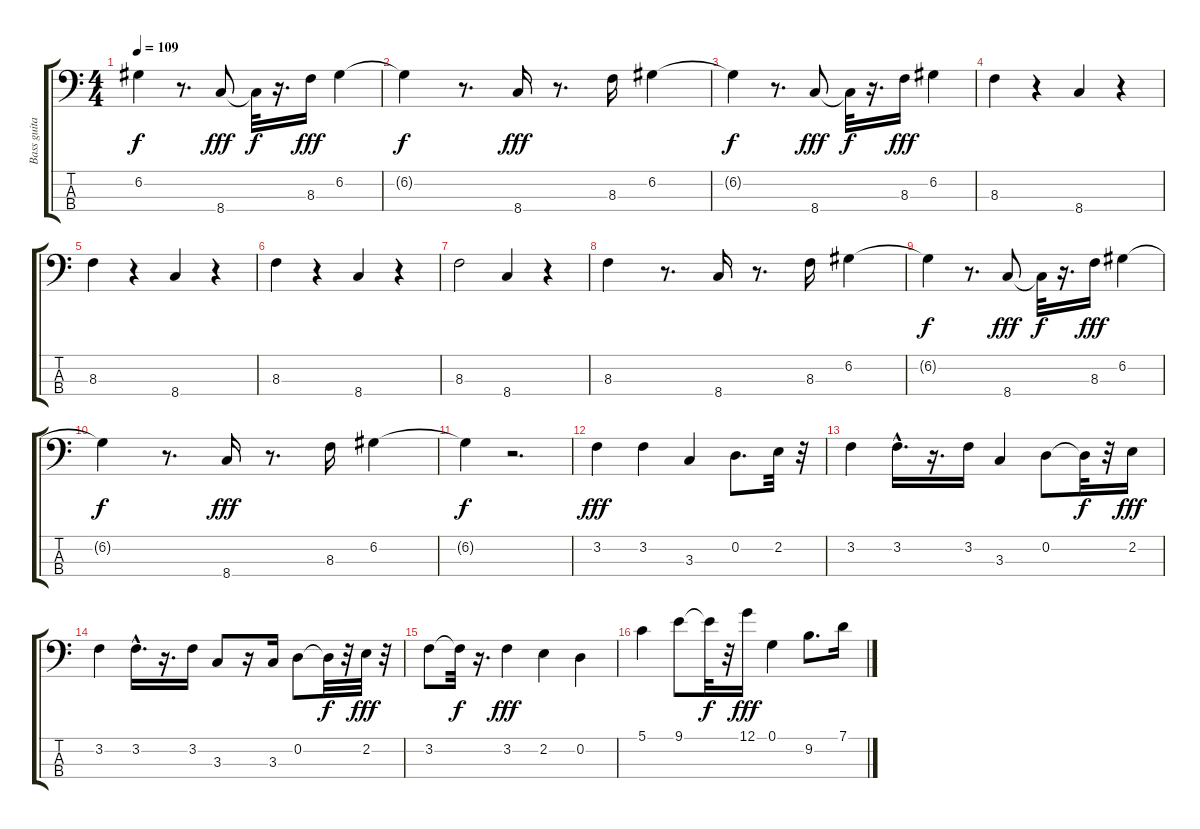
\track ("Bass guitar     " "Bass guita") {instrument fretlessbass}
\staff {score tabs}
\tuning (G2 D2 A1 E1) {hide}
\ts (4 4)
\tempo 109
\clef f4
\ks c
6.2{t}.4{dy f} r.8{d} 8.4.8{dy fff} 8.4{t}.32{dy f} r.16{d} 8.3.16{dy fff} 6.2.4 |
6.2{t}.4{dy f} r.8{d} 8.4.16{dy fff} r.8{d} 8.3.16 6.2.4 |
6.2{t}.4{dy f} r.8{d} 8.4.8{dy fff} 8.4{t}.32{dy f} r.16{d} 8.3.16{dy fff} 6.2.4 |
8.3.4 r.4 8.4.4 r.4 |
8.3.4 r.4 8.4.4 r.4 |
8.3.4 r.4 8.4.4 r.4 |
8.3.2 8.4.4 r.4 |
8.3.4 r.8{d} 8.4.16 r.8{d} 8.3.16 6.2.4 |
6.2{t}.4{dy f} r.8{d} 8.4.8{dy fff} 8.4{t}.32{dy f} r.16{d} 8.3.16{dy fff} 6.2.4 |
6.2{t}.4{dy f} r.8{d} 8.4.16{dy fff} r.8{d} 8.3.16 6.2.4 |
6.2{t}.4{dy f} r.2{d} |
3.2.4{dy fff} 3.2.4 3.3.4 0.2.8{d} 2.2.32 r.32 |
3.2.4 3.2{hac}.16{d} r.16{d} 3.2.16 3.3.4 0.2.8 0.2{t}.32{dy f} r.32 2.2.16{dy fff} |
3.2.4 3.2{hac}.16{d} r.16{d} 3.2.16 3.3.8 r.16 3.3.16 0.2.8 0.2{t}.32{dy f} r.32 2.2.32{dy fff} r.32 |
3.2.8 3.2{t}.32{dy f} r.16{d} 3.2.4{dy fff} 2.2.4 0.2.4 |
5.1.4 9.1.8 9.1{t}.32{dy f} r.32 12.1.16{dy fff} 0.1.4 9.2.8{d} 7.1.16
